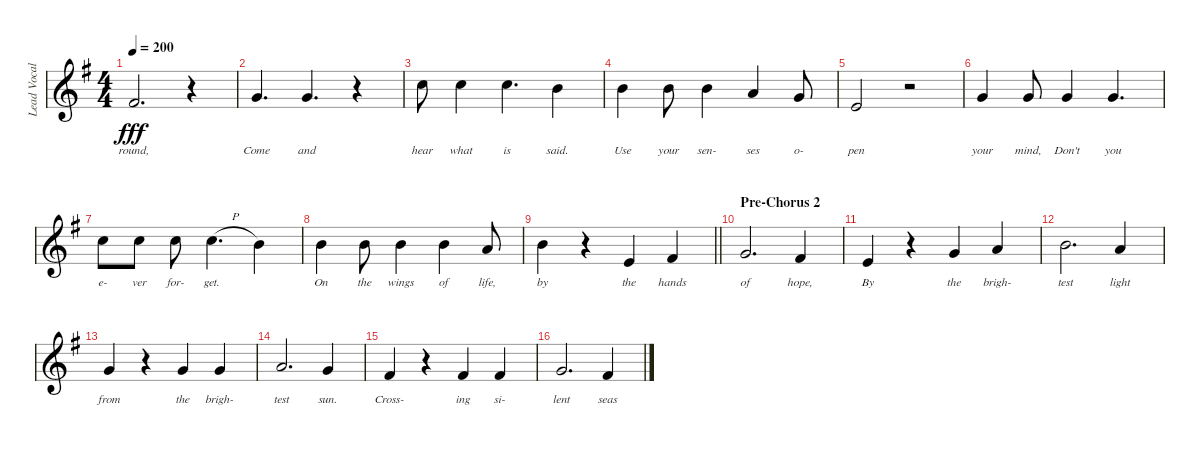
\track ("Lead Vocals" "Lead Vocal") {instrument lead2sawtooth}
\staff {score}
\tuning (E4 B3 G3 D3 A2 E2) {hide}
\ts (4 4)
\tempo 200
\clef g2
\ks g
2.1.2{d lyrics (0 "round,") lyrics (1 "") lyrics (2 "") lyrics (3 "") lyrics (4 "") dy fff} r.4 |
3.1.4{d lyrics (0 "Come") lyrics (1 "") lyrics (2 "") lyrics (3 "") lyrics (4 "")} 3.1.4{d lyrics (0 "and") lyrics (1 "") lyrics (2 "") lyrics (3 "") lyrics (4 "")} r.4 |
8.1.8{lyrics (0 "hear") lyrics (1 "") lyrics (2 "") lyrics (3 "") lyrics (4 "")} 8.1.4{lyrics (0 "what") lyrics (1 "") lyrics (2 "") lyrics (3 "") lyrics (4 "")} 8.1.4{d lyrics (0 "is") lyrics (1 "") lyrics (2 "") lyrics (3 "") lyrics (4 "")} 7.1.4{lyrics (0 "said.") lyrics (1 "") lyrics (2 "") lyrics (3 "") lyrics (4 "")} |
7.1.4{lyrics (0 "Use") lyrics (1 "") lyrics (2 "") lyrics (3 "") lyrics (4 "")} 7.1.8{lyrics (0 "your") lyrics (1 "") lyrics (2 "") lyrics (3 "") lyrics (4 "")} 7.1.4{lyrics (0 "sen-") lyrics (1 "") lyrics (2 "") lyrics (3 "") lyrics (4 "")} 5.1.4{lyrics (0 "ses") lyrics (1 "") lyrics (2 "") lyrics (3 "") lyrics (4 "")} 3.1.8{lyrics (0 "o-") lyrics (1 "") lyrics (2 "") lyrics (3 "") lyrics (4 "")} |
0.1.2{lyrics (0 "pen") lyrics (1 "") lyrics (2 "") lyrics (3 "") lyrics (4 "")} r.2 |
3.1.4{lyrics (0 "your") lyrics (1 "") lyrics (2 "") lyrics (3 "") lyrics (4 "")} 3.1.8{lyrics (0 "mind,") lyrics (1 "") lyrics (2 "") lyrics (3 "") lyrics (4 "")} 3.1.4{lyrics (0 "Don't") lyrics (1 "") lyrics (2 "") lyrics (3 "") lyrics (4 "")} 3.1.4{d lyrics (0 "you") lyrics (1 "") lyrics (2 "") lyrics (3 "") lyrics (4 "")} |
8.1.8{lyrics (0 "e-") lyrics (1 "") lyrics (2 "") lyrics (3 "") lyrics (4 "")} 8.1.8{lyrics (0 "ver") lyrics (1 "") lyrics (2 "") lyrics (3 "") lyrics (4 "")} 8.1.8{lyrics (0 "for-") lyrics (1 "") lyrics (2 "") lyrics (3 "") lyrics (4 "")} 8.1{h}.4{d lyrics (0 "get.") lyrics (1 "") lyrics (2 "") lyrics (3 "") lyrics (4 "")} 7.1.4{lyrics (0 "") lyrics (1 "") lyrics (2 "") lyrics (3 "") lyrics (4 "")} |
7.1.4{lyrics (0 "On") lyrics (1 "") lyrics (2 "") lyrics (3 "") lyrics (4 "")} 7.1.8{lyrics (0 "the") lyrics (1 "") lyrics (2 "") lyrics (3 "") lyrics (4 "")} 7.1.4{lyrics (0 "wings") lyrics (1 "") lyrics (2 "") lyrics (3 "") lyrics (4 "")} 7.1.4{lyrics (0 "of") lyrics (1 "") lyrics (2 "") lyrics (3 "") lyrics (4 "")} 5.1.8{lyrics (0 "life,") lyrics (1 "") lyrics (2 "") lyrics (3 "") lyrics (4 "")} |
\barLineRight lightlight
7.1.4{lyrics (0 "by") lyrics (1 "") lyrics (2 "") lyrics (3 "") lyrics (4 "")} r.4 0.1.4{lyrics (0 "the") lyrics (1 "") lyrics (2 "") lyrics (3 "") lyrics (4 "")} 2.1.4{lyrics (0 "hands") lyrics (1 "") lyrics (2 "") lyrics (3 "") lyrics (4 "")} |
\section ("" "Pre-Chorus 2")
3.1.2{d lyrics (0 "of") lyrics (1 "") lyrics (2 "") lyrics (3 "") lyrics (4 "")} 2.1.4{lyrics (0 "hope,") lyrics (1 "") lyrics (2 "") lyrics (3 "") lyrics (4 "")} |
0.1.4{lyrics (0 "By") lyrics (1 "") lyrics (2 "") lyrics (3 "") lyrics (4 "")} r.4 3.1.4{lyrics (0 "the") lyrics (1 "") lyrics (2 "") lyrics (3 "") lyrics (4 "")} 5.1.4{lyrics (0 "brigh-") lyrics (1 "") lyrics (2 "") lyrics (3 "") lyrics (4 "")} |
7.1.2{d lyrics (0 "test") lyrics (1 "") lyrics (2 "") lyrics (3 "") lyrics (4 "")} 5.1.4{lyrics (0 "light") lyrics (1 "") lyrics (2 "") lyrics (3 "") lyrics (4 "")} |
3.1.4{lyrics (0 "from") lyrics (1 "") lyrics (2 "") lyrics (3 "") lyrics (4 "")} r.4 3.1.4{lyrics (0 "the") lyrics (1 "") lyrics (2 "") lyrics (3 "") lyrics (4 "")} 3.1.4{lyrics (0 "brigh-") lyrics (1 "") lyrics (2 "") lyrics (3 "") lyrics (4 "")} |
5.1.2{d lyrics (0 "test") lyrics (1 "") lyrics (2 "") lyrics (3 "") lyrics (4 "")} 3.1.4{lyrics (0 "sun.") lyrics (1 "") lyrics (2 "") lyrics (3 "") lyrics (4 "")} |
2.1.4{lyrics (0 "Cross-") lyrics (1 "") lyrics (2 "") lyrics (3 "") lyrics (4 "")} r.4 2.1.4{lyrics (0 "ing") lyrics (1 "") lyrics (2 "") lyrics (3 "") lyrics (4 "")} 2.1.4{lyrics (0 "si-") lyrics (1 "") lyrics (2 "") lyrics (3 "") lyrics (4 "")} |
3.1.2{d lyrics (0 "lent") lyrics (1 "") lyrics (2 "") lyrics (3 "") lyrics (4 "")} 2.1.4{lyrics (0 "seas") lyrics (1 "") lyrics (2 "") lyrics (3 "") lyrics (4 "")}
